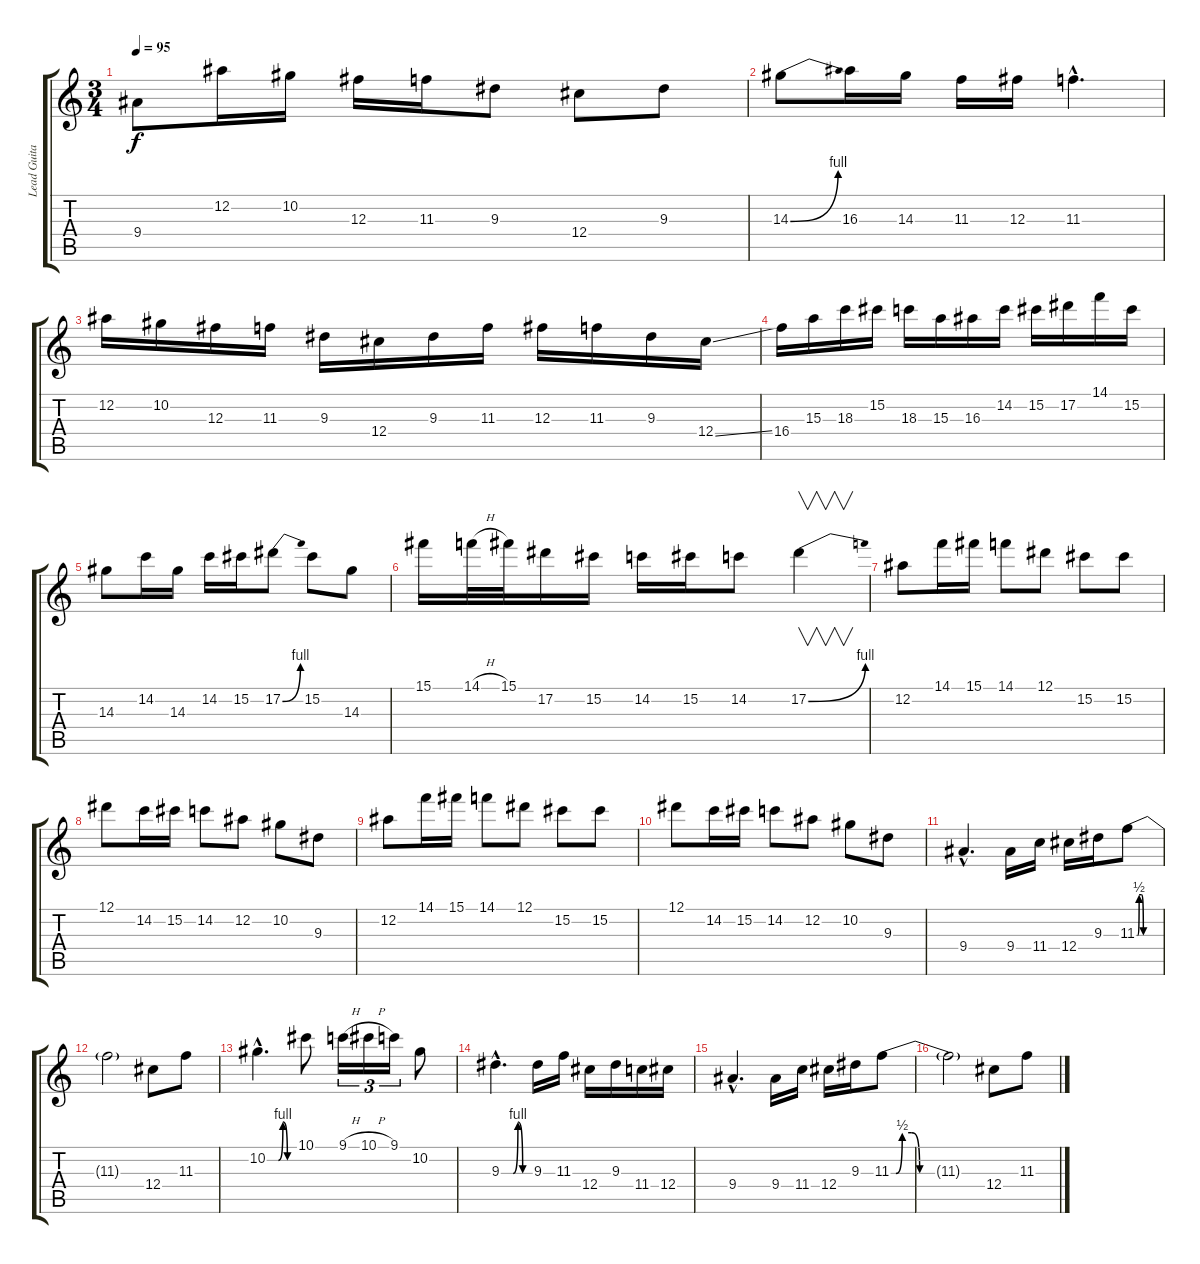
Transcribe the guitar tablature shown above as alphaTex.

\track ("Lead Guitar" "Lead Guita") {instrument distortionguitar}
\staff {score tabs}
\tuning (Eb4 Bb3 Gb3 Db3 Ab2 Eb2) {hide}
\ts (3 4)
\tempo 95
\clef g2
\ks c
9.4.8{dy f} 12.2.16 10.2.16 12.3.16 11.3.16 9.3.8 12.4.8 9.3.8 |
14.3{be (bend 0 0 60 4)}.8 16.3.16 14.3.16 11.3.16 12.3.16 11.3{hac}.4{d} |
12.2.16 10.2.16 12.3.16 11.3.16 9.3.16 12.4.16 9.3.16 11.3.16 12.3.16 11.3.16 9.3.16 12.4{ss}.16 |
16.4.16 15.3.16 18.3.16 15.2.16 18.3.16 15.3.16 16.3.16 14.2.16 15.2.16 17.2.16 14.1.16 15.2.16 |
14.3.8 14.2.16 14.3.16 14.2.16 15.2.16 17.2{be (bend 0 0 60 4)}.8 15.2.8 14.3.8 |
15.1.16 14.1{h}.32 15.1.32 17.2.16 15.2.16 14.2.16 15.2.16 14.2.8 17.2{be (bend 0 0 60 4)}.4{v} |
12.2.8 14.1.16 15.1.16 14.1.8 12.1.8 15.2.8 15.2.8 |
12.1.8 14.2.16 15.2.16 14.2.8 12.2.8 10.2.8 9.3.8 |
12.2.8 14.1.16 15.1.16 14.1.8 12.1.8 15.2.8 15.2.8 |
12.1.8 14.2.16 15.2.16 14.2.8 12.2.8 10.2.8 9.3.8 |
9.4{hac}.4{d} 9.4.16 11.4.16 12.4.16 9.3.16 11.3{be (custom 0 0 3 0 7 2 13 2 18 0 60 0)}.8 |
11.3{t}.2 12.4.8 11.3.8 |
10.2{be (custom 0 0 25 0 35 4 45 0 60 0) hac}.4{d} 10.1.8 9.1{h}.16{tu (3 2)} 10.1{h}.16{tu (3 2)} 9.1.16{tu (3 2)} 10.2.8 |
9.3{be (custom 0 0 25 0 35 4 45 0 60 0) hac}.4{d} 9.3.16 11.3.16 12.4.16 9.3.16 11.4.16 12.4.16 |
9.4{hac}.4{d} 9.4.16 11.4.16 12.4.16 9.3.16 11.3{be (custom 0 0 3 0 7 2 13 2 18 0 60 0)}.8 |
11.3{t}.2 12.4.8 11.3.8
